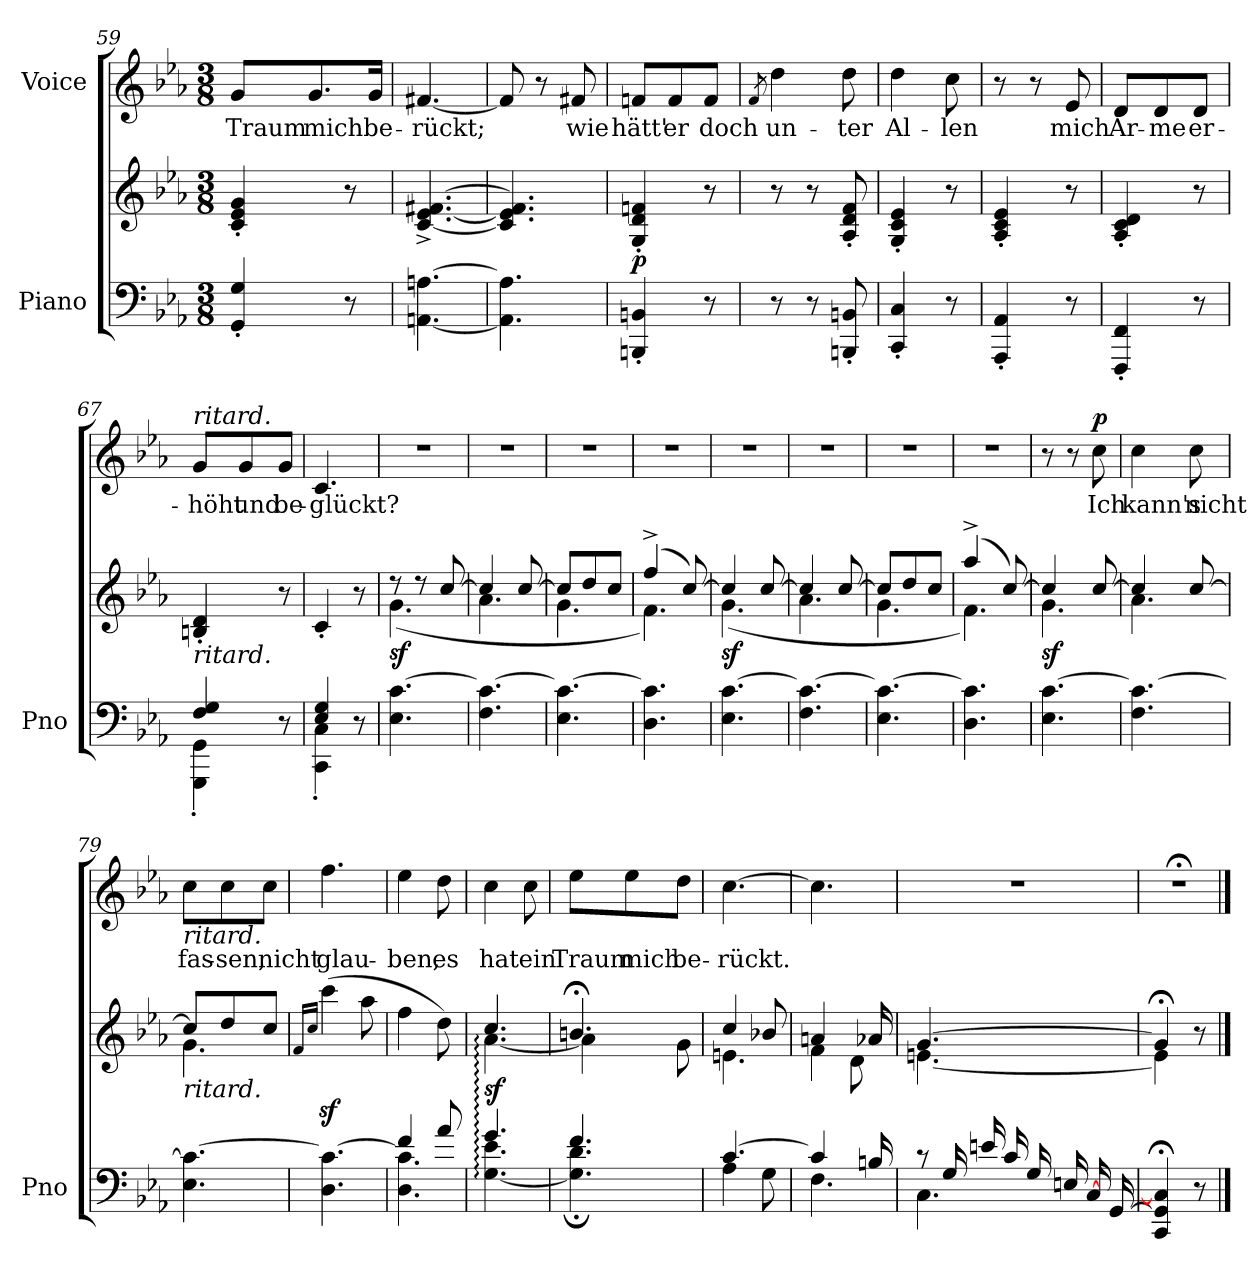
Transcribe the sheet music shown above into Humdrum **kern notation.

**kern	**kern	**dynam	**kern	**text	**dynam
*part2	*part2	*part2	*part1	*part1	*part1
*staff3	*staff2	*staff2/3	*staff1	*staff1	*staff1
*I"Piano	*	*	*I"Voice	*	*
*I'Pno	*	*	*	*	*
*clefF4	*clefG2	*	*clefG2	*	*
*k[b-e-a-]	*k[b-e-a-]	*	*k[b-e-a-]	*	*
*M3/8	*M3/8	*	*M3/8	*	*
=59	=59	=59	=59	=59	=59
!	!	!	!	!LO:LY:b	!
4GG/' 4G/'	4c/' 4e-/' 4g/'	.	8g/L	Traum	.
!	!	!	!	!LO:LY:b	!
.	.	.	8.g/	mich	.
8r	8r	.	.	.	.
!	!	!	!	!LO:LY:b	!
.	.	.	16g/Jk	be-	.
=60	=60	=60	=60	=60	=60
!	!	!	!	!LO:LY:b	!
[4.AAn\ [4.An\	[4.c/^ [4.e-/^ [4.f#X/^	.	[4.f#X/	-rückt;	.
=61	=61	=61	=61	=61	=61
4.AA\] 4.A\]	4.c/] 4.e-/] 4.f#/]	.	8f#/]	.	.
.	.	.	8r	.	.
!	!	!	!	!LO:LY:b	!
.	.	.	8f#X/	wie	.
=62	=62	=62	=62	=62	=62
!	!	!LO:DY:b	!	!LO:LY:b	!
4BBBn/' 4BBn/'	4G/' 4d/' 4fn/'	p	8fn/L	hätt'	.
!	!	!	!	!LO:LY:b	!
.	.	.	8f/	er	.
!	!	!	!	!LO:LY:b	!
8r	8r	.	8f/J	doch	.
=63	=63	=63	=63	=63	=63
.	.	.	8qf/	.	.
!	!	!	!	!LO:LY:b	!
8r	8r	.	4dd\	un-	.
8r	8r	.	.	.	.
!	!	!	!	!LO:LY:b	!
8BBBn/' 8BBn/'	8A-/' 8d/' 8f/'	.	8dd\	-ter	.
=64	=64	=64	=64	=64	=64
!	!	!	!	!LO:LY:b	!
4CC/' 4C/'	4G/' 4c/' 4e-/'	.	4dd\	Al-	.
!	!	!	!	!LO:LY:b	!
8r	8r	.	8cc\	-len	.
=65	=65	=65	=65	=65	=65
4AAA-/' 4AA-/'	4A-/' 4c/' 4e-/'	.	8r	.	.
.	.	.	8r	.	.
!	!	!	!	!LO:LY:b	!
8r	8r	.	8e-/	mich	.
!!LO:LB:g=z
=66	=66	=66	=66	=66	=66
!	!	!	!	!LO:LY:b	!
4FFF/' 4FF/'	4A-/' 4c/' 4d/'	.	8d/L	Ar-	.
!	!	!	!	!LO:LY:b	!
.	.	.	8d/	-me	.
!	!	!	!	!LO:LY:b	!
8r	8r	.	8d/J	er-	.
=67	=67	=67	=67	=67	=67
*^	*	*	*	*	*
!	!	!	!	!LO:TX:a:i:t=ritard.	!	!
!	!	!LO:TX:b:i:t=ritard.	!	!	!	!
!	!	!	!	!	!LO:LY:b	!
4F/ 4G/	4GGG\' 4GG\'	4Bn/'> 4d/'>	.	8g/L	-höht	.
!	!	!	!	!	!LO:LY:b	!
.	.	.	.	8g/	und	.
!	!	!	!	!	!LO:LY:b	!
8r	8ryy	8r	.	8g/J	be-	.
=68	=68	=68	=68	=68	=68	=68
!	!	!	!	!	!LO:LY:b	!
4E-/ 4G/	4CC\' 4C\'	4c'>/	.	4.c/	-glückt?	.
8r	8ryy	8r	.	.	.	.
=69	=69	=69	=69	=69	=69	=69
*	*	*^	*	*	*	*
!	!	!	!	!LO:DY:b	!	!	!
*v	*v	*	*	*	*	*	*
4.E-\ [4.c\	8r	(4.g\	sf	4.r	.	.
.	8r	.	.	.	.	.
.	[8cc/	.	.	.	.	.
=70	=70	=70	=70	=70	=70	=70
4.F\ 4.c\_	4cc/]	4.a-\	.	4.r	.	.
.	[8cc/	.	.	.	.	.
=71	=71	=71	=71	=71	=71	=71
4.E-\ 4.c\_	8cc/L]	4.g\	.	4.r	.	.
.	8dd/	.	.	.	.	.
.	8cc/J	.	.	.	.	.
=72	=72	=72	=72	=72	=72	=72
4.D\ 4.c\]	(4ff^/	4.f\)	.	4.r	.	.
.	[8cc/)	.	.	.	.	.
=73	=73	=73	=73	=73	=73	=73
!	!	!	!LO:DY:b	!	!	!
4.E-\ [4.c\	4cc/]	(4.g\	sf	4.r	.	.
.	[8cc/	.	.	.	.	.
=74	=74	=74	=74	=74	=74	=74
4.F\ 4.c\_	4cc/]	4.a-\	.	4.r	.	.
.	[8cc/	.	.	.	.	.
=75	=75	=75	=75	=75	=75	=75
4.E-\ 4.c\_	8cc/L]	4.g\	.	4.r	.	.
.	8dd/	.	.	.	.	.
.	8cc/J	.	.	.	.	.
=76	=76	=76	=76	=76	=76	=76
4.D\ 4.c\]	(4aa-^/	4.f\)	.	4.r	.	.
.	[8cc/)	.	.	.	.	.
!!LO:LB:g=z
=77	=77	=77	=77	=77	=77	=77
!	!	!	!LO:DY:b	!	!	!
4.E-\ [4.c\	4cc/]	4.g\	sf	8r	.	.
.	.	.	.	8r	.	.
!	!	!	!	!	!LO:LY:b	!LO:DY:b
.	[8cc/	.	.	8cc\	Ich	p
=78	=78	=78	=78	=78	=78	=78
!	!	!	!	!	!LO:LY:b	!
4.F\ 4.c\_	4cc/]	4.a-\	.	4cc\	kann's	.
!	!	!	!	!	!LO:LY:b	!
.	[8cc/	.	.	8cc\	nicht	.
=79	=79	=79	=79	=79	=79	=79
!	!	!	!	!LO:TX:b:i:t=ritard.	!	!
!	!LO:TX:b:i:t=ritard.	!	!	!	!	!
!	!	!	!	!	!LO:LY:b	!
4.E-\ 4.c\_	8cc/L]	4.g\	.	8cc\L	fas-	.
!	!	!	!	!	!LO:LY:b	!
.	8dd/	.	.	8cc\	-sen,	.
!	!	!	!	!	!LO:LY:b	!
.	8cc/J	.	.	8cc\J	nicht	.
*	*v	*v	*	*	*	*
=80	=80	=80	=80	=80	=80
.	16qf/LL	.	.	.	.
.	16qcc/JJ	.	.	.	.
!	!	!	!	!LO:LY:b	!
4.D\ 4.c\_	(4cccz<\	.	4.ff\	glau-	.
.	8aa-\	.	.	.	.
=81	=81	=81	=81	=81	=81
*^	*	*	*	*	*
!	!	!	!	!	!LO:LY:b	!
4f/	4.D\ 4.c\]	4ff\	.	4ee-\	-ben,	.
!	!	!	!	!	!LO:LY:b	!
8a-/	.	8dd\)	.	8dd\	es	.
=82	=82	=82	=82	=82	=82	=82
*	*	*^	*	*	*	*
!	!	!	!	!LO:DY:b	!	!LO:LY:b	!
4.g::/	[4.G\:: 4.e-\::	4.cc:/	[4.a-::\	sf	4cc\	hat	.
!	!	!	!	!	!	!LO:LY:b	!
.	.	.	.	.	8cc\	ein	.
=83	=83	=83	=83	=83	=83	=83	=83
!	!	!	!	!	!	!LO:LY:b	!
4.f/	4.G\]; 4.d\;	4.bn;</	4a-\]	.	8ee-\L	Traum	.
!	!	!	!	!	!	!LO:LY:b	!
.	.	.	.	.	8ee-\	mich	.
!	!	!	!	!	!	!LO:LY:b	!
.	.	.	8g\	.	8dd\J	be-	.
=84	=84	=84	=84	=84	=84	=84	=84
!	!	!	!	!	!	!LO:LY:b	!
[4.c/	4A-\	4cc/	4.en\	.	[4.cc\	-rückt.	.
.	8G\	8b-X/	.	.	.	.	.
=85	=85	=85	=85	=85	=85	=85	=85
4c/]	4.F\	4an/	4f\	.	4.cc\]	.	.
16ryy	.	16ryy	8d\	.	.	.	.
16Bn/	.	16a-X/	.	.	.	.	.
=86	=86	=86	=86	=86	=86	=86	=86
8r	4.C\	[4.g/	[4.en\	.	4.r	.	.
*Xtuplet	*	*	*	*	*	*	*
28G!/	.	.	.	.	.	.	.
28en!/	.	.	.	.	.	.	.
28c!/	.	.	.	.	.	.	.
28G!/	.	.	.	.	.	.	.
28En!/	.	.	.	.	.	.	.
[28C!/	.	.	.	.	.	.	.
[28GG!/	.	.	.	.	.	.	.
*v	*v	*	*	*	*	*	*
!!LO:PB:g=z
=87	=87	=87	=87	=87	=87	=87
4CC/;< 4GG/];< 4C/];<	4g;</]	4e\]	.	4.r;<	.	.
8r	8r	8ryy	.	.	.	.
*	*v	*v	*	*	*	*
==	==	==	==	==	==
*-	*-	*-	*-	*-	*-
